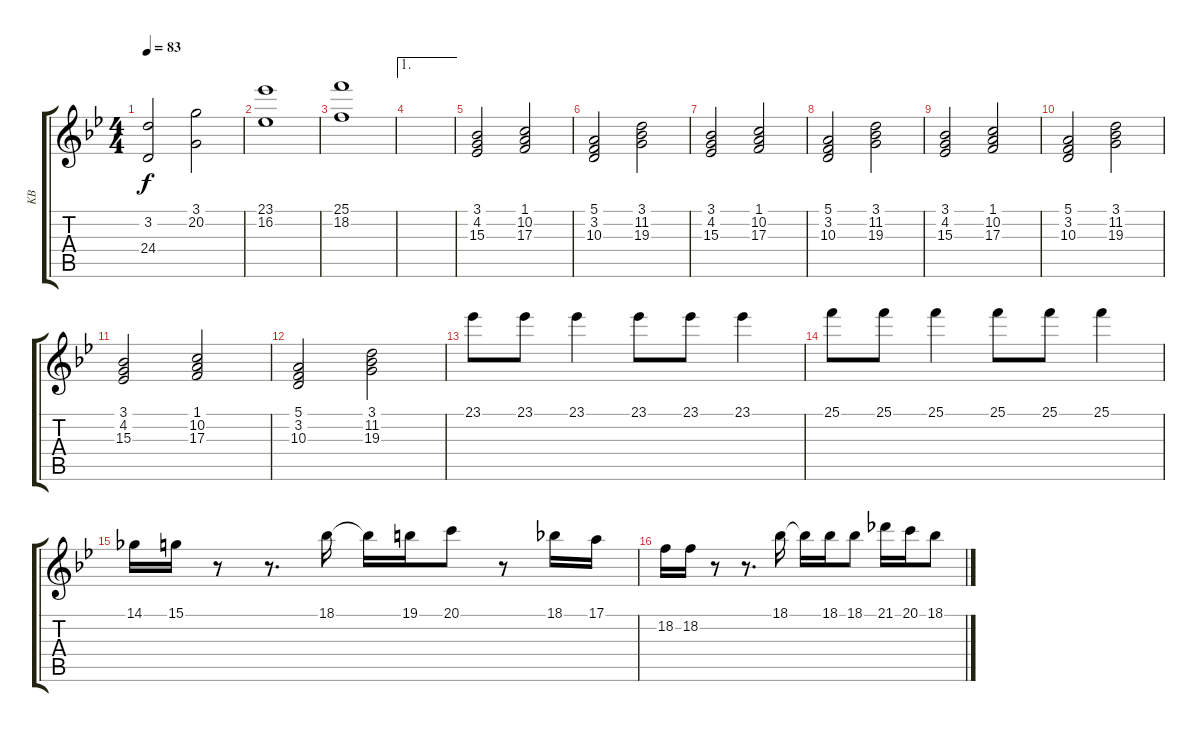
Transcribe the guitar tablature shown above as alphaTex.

\track ("KB" "KB") {instrument rockorgan}
\staff {score tabs}
\tuning (E4 B3 G3 D3 A2 E2) {hide}
\ts (4 4)
\tempo 83
\clef g2
\ks gminor
(3.2 24.4).2{dy f} (3.1 20.2).2 |
(23.1 16.2).1 |
(25.1 18.2).1 |
\ae 1
|
(3.1 4.2 15.3).2 (1.1 10.2 17.3).2 |
(5.1 3.2 10.3).2 (3.1 11.2 19.3).2 |
(3.1 4.2 15.3).2 (1.1 10.2 17.3).2 |
(5.1 3.2 10.3).2 (3.1 11.2 19.3).2 |
(3.1 4.2 15.3).2 (1.1 10.2 17.3).2 |
(5.1 3.2 10.3).2 (3.1 11.2 19.3).2 |
(3.1 4.2 15.3).2 (1.1 10.2 17.3).2 |
(5.1 3.2 10.3).2 (3.1 11.2 19.3).2 |
23.1.8 23.1.8 23.1.4 23.1.8 23.1.8 23.1.4 |
25.1.8 25.1.8 25.1.4 25.1.8 25.1.8 25.1.4 |
14.1.16 15.1.16 r.8 r.8{d} 18.1.16 18.1{t}.16 19.1.16 20.1.8 r.8 18.1.16 17.1.16 |
18.2.16 18.2.16 r.8 r.8{d} 18.1.16 18.1{t}.16 18.1.16 18.1.8 21.1.16 20.1.16 18.1.8
